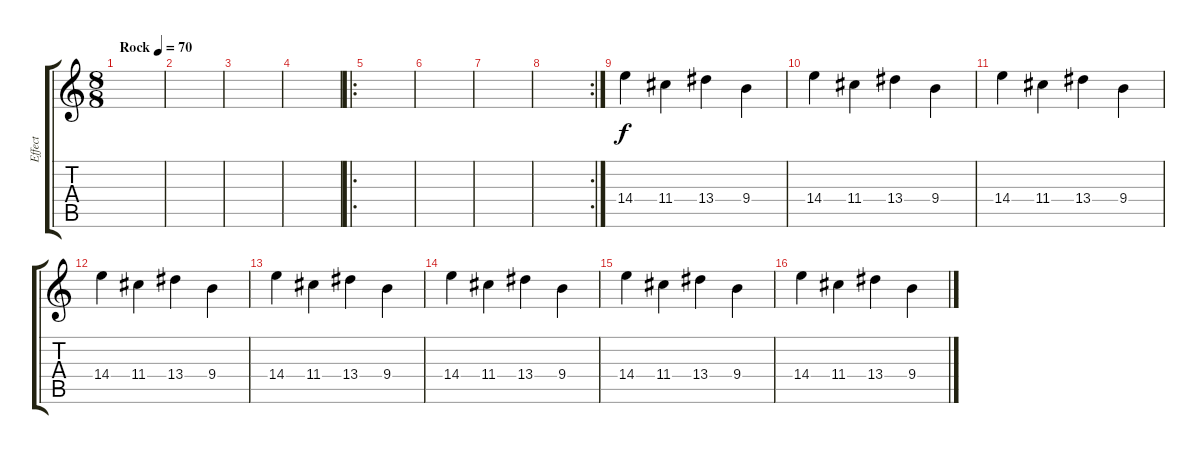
\track ("Effect" "Effect") {instrument electricguitarjazz}
\staff {score tabs}
\tuning (E4 B3 G3 D3 A2 E2) {hide}
\ts (8 8)
\tempo (70 "Rock")
\clef g2
\ks c
|
|
|
|
\ro
|
|
|
\rc 2
|
14.4.4 11.4.4 13.4.4 9.4.4 |
14.4.4 11.4.4 13.4.4 9.4.4 |
14.4.4 11.4.4 13.4.4 9.4.4 |
14.4.4 11.4.4 13.4.4 9.4.4 |
14.4.4 11.4.4 13.4.4 9.4.4 |
14.4.4 11.4.4 13.4.4 9.4.4 |
14.4.4 11.4.4 13.4.4 9.4.4 |
14.4.4 11.4.4 13.4.4 9.4.4
